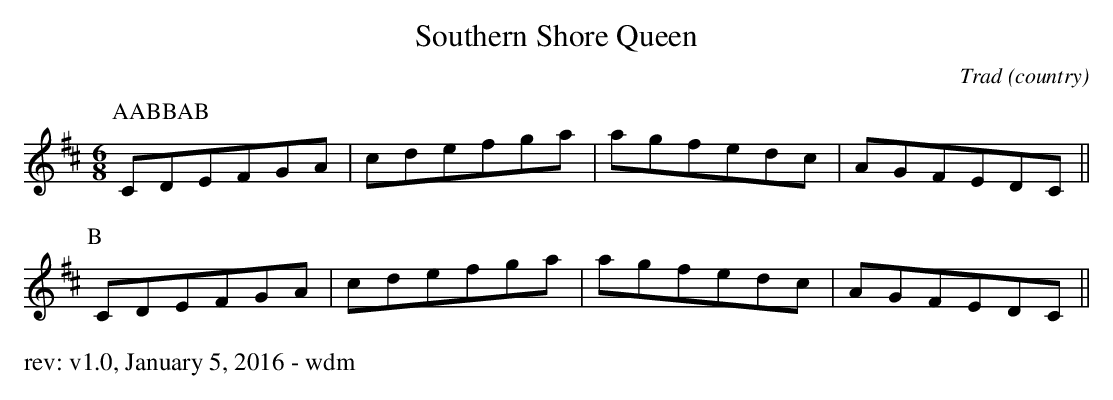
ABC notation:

X:1
T: Southern Shore Queen
O: Trad (country)
M: 6/8
K: Dmaj
P: AABBAB
P:A
CDEFGA|cdefga|agfedc|AGFEDC||
P:B
CDEFGA|cdefga|agfedc|AGFEDC||
